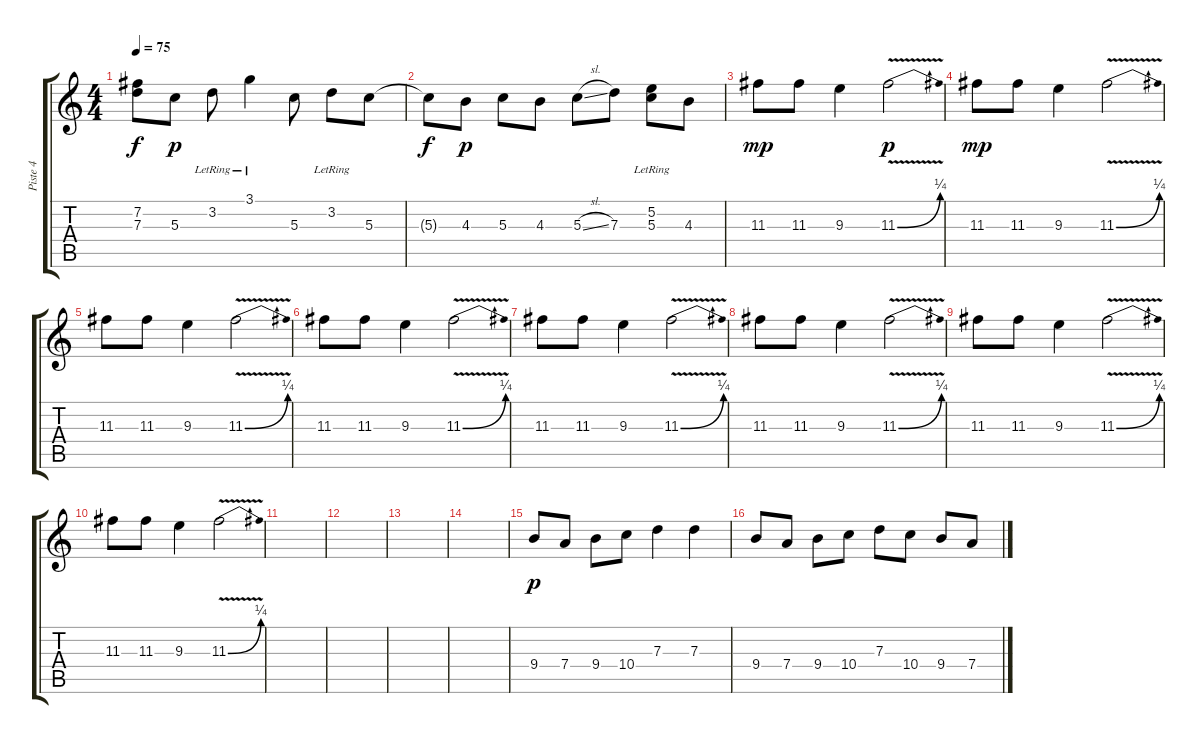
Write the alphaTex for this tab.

\track ("Piste 4" "Piste 4") {instrument overdrivenguitar}
\staff {score tabs}
\tuning (E4 B3 G3 D3 A2 E2) {hide}
\ts (4 4)
\tempo 75
\clef g2
\ks c
(7.2{t} 7.3{t}).8{dy f} 5.3.8{dy p} 3.2{lr}.8 3.1{lr}.4 5.3.8 3.2{lr}.8 5.3.8 |
5.3{t}.8{dy f} 4.3.8{dy p} 5.3.8 4.3.8 5.3{sl}.8 7.3.8 (5.2{lr} 5.3).8 4.3.8 |
11.3.8{dy mp} 11.3.8 9.3.4 11.3{be (bend 0 0 60 1) v}.2{dy p} |
11.3.8{dy mp} 11.3.8 9.3.4 11.3{be (bend 0 0 60 1) v}.2 |
11.3.8 11.3.8 9.3.4 11.3{be (bend 0 0 60 1) v}.2 |
11.3.8 11.3.8 9.3.4 11.3{be (bend 0 0 60 1) v}.2 |
11.3.8 11.3.8 9.3.4 11.3{be (bend 0 0 60 1) v}.2 |
11.3.8 11.3.8 9.3.4 11.3{be (bend 0 0 60 1) v}.2 |
11.3.8 11.3.8 9.3.4 11.3{be (bend 0 0 60 1) v}.2 |
11.3.8 11.3.8 9.3.4 11.3{be (bend 0 0 60 1) v}.2 |
|
|
|
|
9.4.8{dy p} 7.4.8 9.4.8 10.4.8 7.3.4 7.3.4 |
9.4.8 7.4.8 9.4.8 10.4.8 7.3.8 10.4.8 9.4.8 7.4.8
